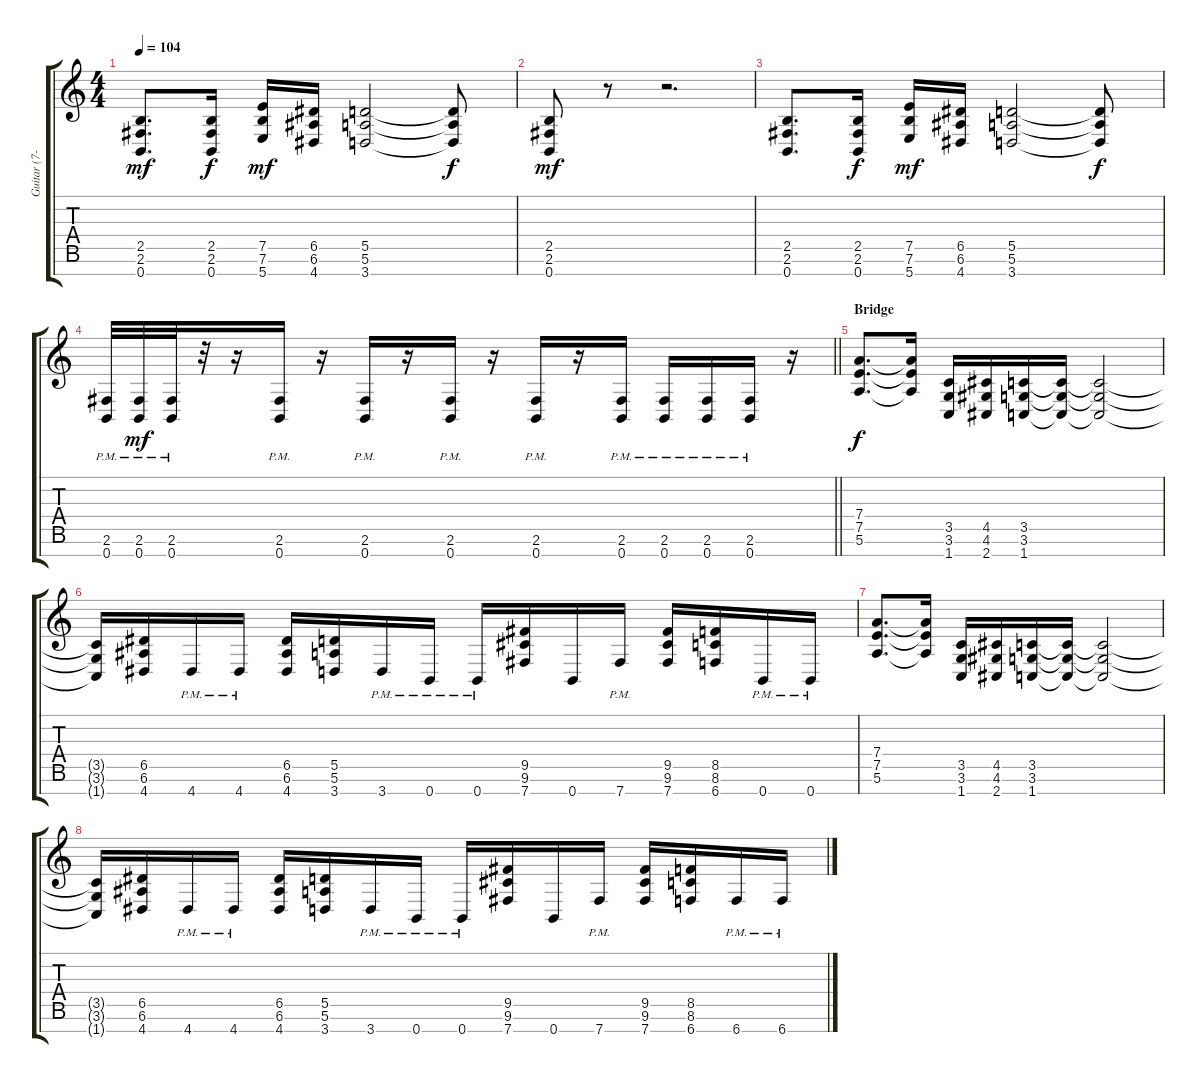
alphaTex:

\track ("Guitar (7-string)" "Guitar (7-") {instrument distortionguitar}
\staff {score tabs}
\tuning (E4 B3 G3 D3 A2 E2 B1) {hide}
\ts (4 4)
\tempo 104
\clef g2
\ks c
(2.5 2.6 0.7).8{d dy mf} (2.5 2.6 0.7).16{dy f} (7.5 7.6 5.7).16{dy mf} (6.5 6.6 4.7).16 (5.5 5.6 3.7).2 (5.5{t} 5.6{t} 3.7{t}).8{dy f} |
(2.5 2.6 0.7).8{dy mf} r.8 r.2{d} |
(2.5 2.6 0.7).8{d} (2.5 2.6 0.7).16{dy f} (7.5 7.6 5.7).16{dy mf} (6.5 6.6 4.7).16 (5.5 5.6 3.7).2 (5.5{t} 5.6{t} 3.7{t}).8{dy f} |
\barLineRight lightlight
(2.6{pm} 0.7).32 (2.6{pm} 0.7).32{dy mf} (2.6{pm} 0.7{pm}).32 r.32 r.16 (2.6{pm} 0.7{pm}).16 r.16 (2.6{pm} 0.7{pm}).16 r.16 (2.6{pm} 0.7{pm}).16 r.16 (2.6{pm} 0.7{pm}).16 r.16 (2.6{pm} 0.7{pm}).16 (2.6{pm} 0.7{pm}).16 (2.6{pm} 0.7{pm}).16 (2.6{pm} 0.7{pm}).16 r.16 |
\section ("" "Bridge")
(7.4 7.5 5.6).8{d dy f} (7.4{t} 7.5{t} 5.6{t}).16 (3.5 3.6 1.7).16 (4.5 4.6 2.7).16 (3.5 3.6 1.7).16 (3.5{t} 3.6{t} 1.7{t}).16 (3.5{t} 3.6{t} 1.7{t}).2 |
(3.5{t} 3.6{t} 1.7{t}).16 (6.5 6.6 4.7).16 4.7{pm}.16 4.7{pm}.16 (6.5 6.6 4.7).16 (5.5 5.6 3.7).16 3.7{pm}.16 0.7{pm}.16 0.7{pm}.16 (9.5 9.6 7.7).16 0.7.16 7.7{pm}.16 (9.5 9.6 7.7).16 (8.5 8.6 6.7).16 0.7{pm}.16 0.7{pm}.16 |
(7.4 7.5 5.6).8{d} (7.4{t} 7.5{t} 5.6{t}).16 (3.5 3.6 1.7).16 (4.5 4.6 2.7).16 (3.5 3.6 1.7).16 (3.5{t} 3.6{t} 1.7{t}).16 (3.5{t} 3.6{t} 1.7{t}).2 |
(3.5{t} 3.6{t} 1.7{t}).16 (6.5 6.6 4.7).16 4.7{pm}.16 4.7{pm}.16 (6.5 6.6 4.7).16 (5.5 5.6 3.7).16 3.7{pm}.16 0.7{pm}.16 0.7{pm}.16 (9.5 9.6 7.7).16 0.7.16 7.7{pm}.16 (9.5 9.6 7.7).16 (8.5 8.6 6.7).16 6.7{pm}.16 6.7{pm}.16
